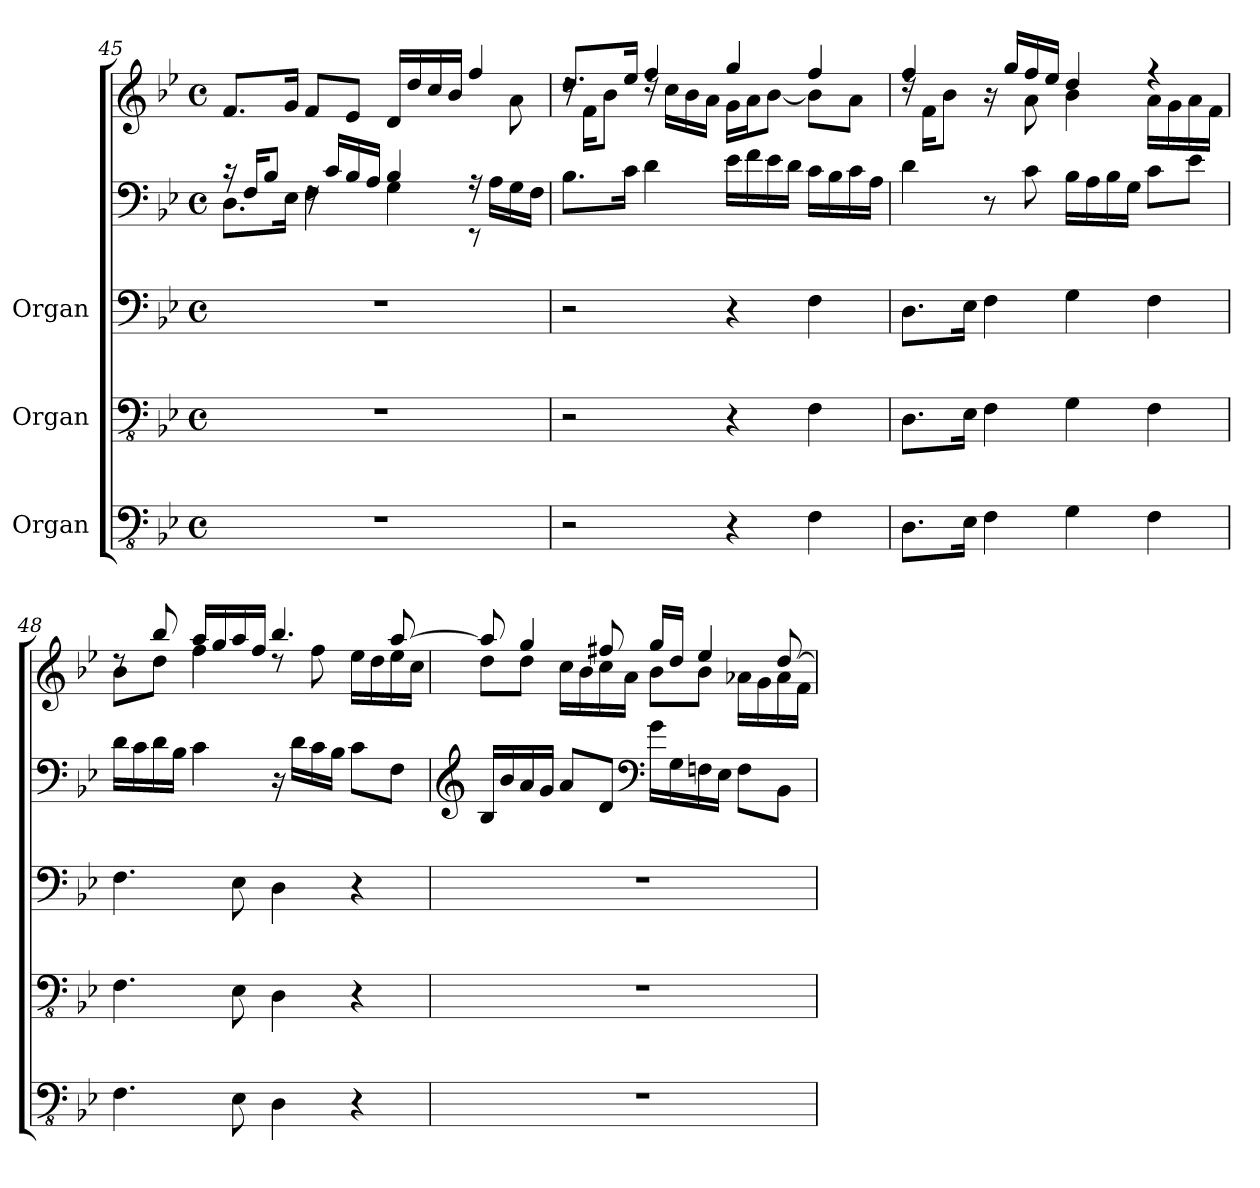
**kern	**kern	**kern	**kern	**kern
*part3	*part2	*part1	*part1	*part1
*staff5	*staff4	*staff3	*staff2	*staff1
*I"Organ	*I"Organ	*I"Organ	*	*
!!LO:LB:g=z
*clefFv4	*clefFv4	*clefF4	*clefF4	*clefG2
*k[b-e-]	*k[b-e-]	*k[b-e-]	*k[b-e-]	*k[b-e-]
*M4/4	*M4/4	*M4/4	*M4/4	*M4/4
*met(c)	*met(c)	*met(c)	*met(c)	*met(c)
=45	=45	=45	=45	=45
*	*	*	*^	*^
1r	1r	1r	16r	8.D\L	8.f/L	2..ryy
.	.	.	16F/KL	.	.	.
.	.	.	8B-/J	.	.	.
.	.	.	.	16E-\Jk	16g/Jk	.
.	.	.	16rF	4F\	8f/L	.
.	.	.	16c/LL	.	.	.
.	.	.	16B-/	.	8e-/J	.
.	.	.	16A/JJ	.	.	.
.	.	.	4B-/	4G\	16d/LL	.
.	.	.	.	.	16dd/	.
.	.	.	.	.	16cc/	.
.	.	.	.	.	16b-/JJ	.
.	.	.	8rEE	16rA	4ff/	.
.	.	.	.	16A\LL	.	.
.	.	.	8ryy	16G\	.	8a!\
.	.	.	.	16F\JJ	.	.
*	*	*	*v	*v	*	*
=46	=46	=46	=46	=46	=46
2r	2r	2r	8.B-\L	8.dd/L	16rdd
.	.	.	.	.	16f\KL
.	.	.	.	.	8b-\J
.	.	.	16c\Jk	16ee-/Jk	.
.	.	.	4d\	4ff/	16rdd
.	.	.	.	.	16cc\LL
.	.	.	.	.	16b-\
.	.	.	.	.	16a\JJ
4r	4r	4r	16e-\LL	4gg/	16g\LL
.	.	.	16f\	.	16a\J
.	.	.	16e-\	.	[8b-\J
.	.	.	16d\JJ	.	.
4FF\	4FF\	4F\	16c\LL	4ff/	8b-\L]
.	.	.	16B-\	.	.
.	.	.	16c\	.	8a\J
.	.	.	16A\JJ	.	.
=47	=47	=47	=47	=47	=47
8.DD\L	8.DD\L	8.D\L	4d\	4ff/	16rdd
.	.	.	.	.	16f\KL
.	.	.	.	.	8b-\J
16EE-\Jk	16EE-\Jk	16E-\Jk	.	.	.
4FF\	4FF\	4F\	8r	16r	8ryy
.	.	.	.	16gg/LL	.
.	.	.	8c\	16ff/	8a\
.	.	.	.	16ee-/JJ	.
4GG\	4GG\	4G\	16B-\LL	4dd/	4b-\
.	.	.	16A\	.	.
.	.	.	16B-\	.	.
.	.	.	16G\JJ	.	.
4FFi\	4FFi\	4F\	8c\L	4r	16a\LL
.	.	.	.	.	16g\
.	.	.	8e-\J	.	16a\
.	.	.	.	.	16f\JJ
=48	=48	=48	=48	=48	=48
4.FF\	4.FF\	4.F\	16d\LL	8rdd	8b-\L
.	.	.	16c\	.	.
.	.	.	16d\	8bb-/	8dd\J
.	.	.	16B-\JJ	.	.
.	.	.	4c\	16aa/LL	4ff\
.	.	.	.	16gg/	.
8EE-\	8EE-\	8E-\	.	16aa/	.
.	.	.	.	16ff/JJ	.
4DD\	4DD\	4D\	16r	4.bb-/	8rdd
.	.	.	16d\LL	.	.
.	.	.	16c\	.	8ff\
.	.	.	16B-\JJ	.	.
4r	4r	4r	8c\L	.	16ee-\LL
.	.	.	.	.	16dd\
.	.	.	8F\J	[8aa/	16ee-\
.	.	.	.	.	16cc\JJ
!!LO:PB:g=z	!!
=49	=49	=49	=49	=49	=49
*	*	*	*clefG2	*	*
1r	1r	1r	16B-/LL	8aa/]	8dd\L
.	.	.	16b-/	.	.
.	.	.	16a/	4gg/	8dd\J
.	.	.	16g/JJ	.	.
.	.	.	8a/L	.	16cc\LL
.	.	.	.	.	16b-\
.	.	.	8d/J	8ff#X/	16cc\
.	.	.	.	.	16a\JJ
*	*	*	*clefF4	*	*
.	.	.	16g\LL	16gg/LL	8b-\L
.	.	.	16G\	16dd/JJ	.
.	.	.	16Fn\	4ee-/	8b-\J
.	.	.	16E-\JJ	.	.
.	.	.	8F\L	.	16a-X\LL
.	.	.	.	.	16g\
.	.	.	8BB-\J	[8dd/	16a-\
.	.	.	.	.	16f\JJ
*	*	*	*	*v	*v
=	=	=	=	=
*-	*-	*-	*-	*-
